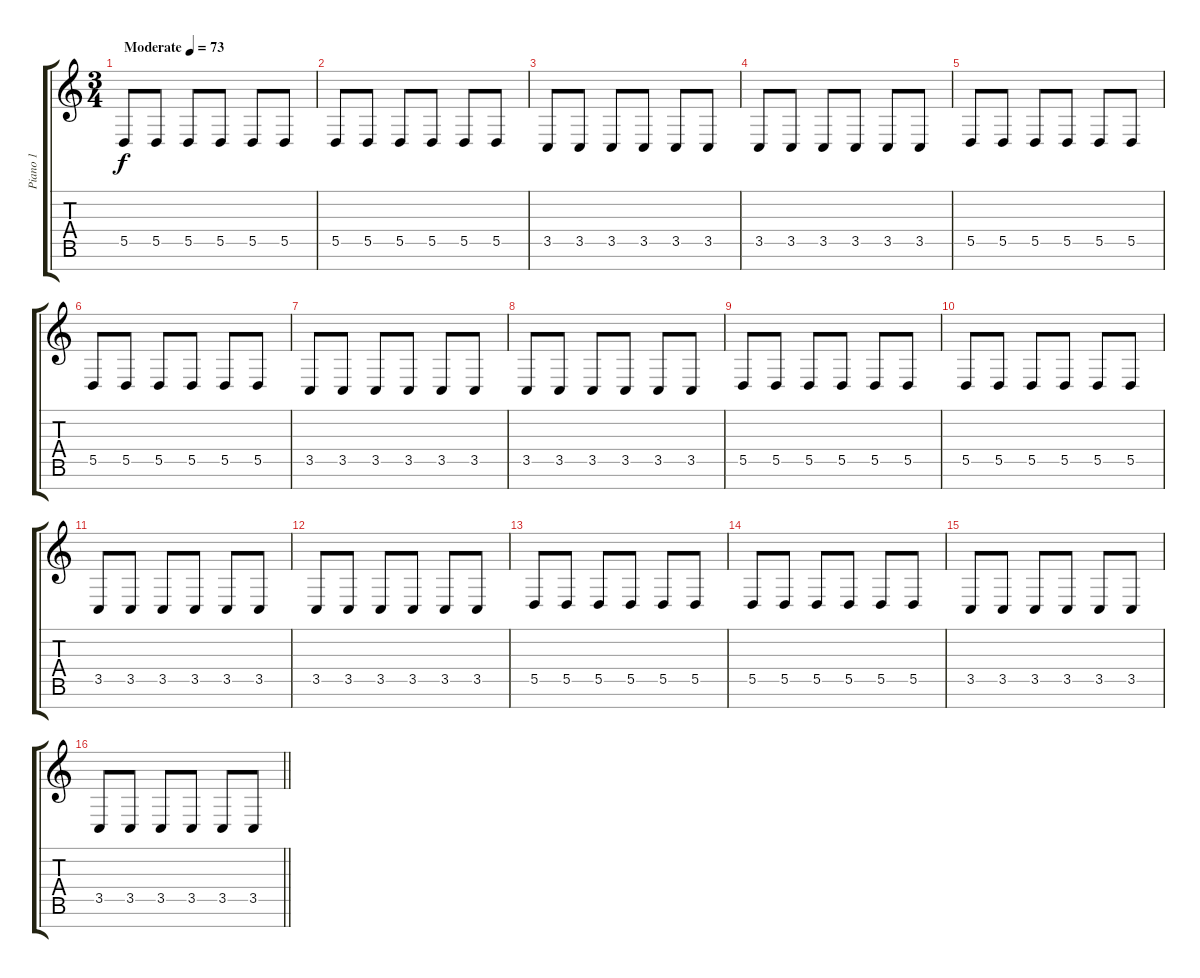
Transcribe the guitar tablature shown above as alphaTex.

\track ("Piano 1" "Piano 1") {instrument acousticgrandpiano}
\staff {score tabs}
\tuning (E4 B3 G3 D3 A2 E2 B1) {hide}
\ts (3 4)
\tempo (73 "Moderate")
\clef g2
\ks c
5.5.8{dy f instrument acousticgrandpiano} 5.5.8 5.5.8 5.5.8 5.5.8 5.5.8 |
5.5.8 5.5.8 5.5.8 5.5.8 5.5.8 5.5.8 |
3.5.8 3.5.8 3.5.8 3.5.8 3.5.8 3.5.8 |
3.5.8 3.5.8 3.5.8 3.5.8 3.5.8 3.5.8 |
5.5.8 5.5.8 5.5.8 5.5.8 5.5.8 5.5.8 |
5.5.8 5.5.8 5.5.8 5.5.8 5.5.8 5.5.8 |
3.5.8 3.5.8 3.5.8 3.5.8 3.5.8 3.5.8 |
3.5.8 3.5.8 3.5.8 3.5.8 3.5.8 3.5.8 |
5.5.8 5.5.8 5.5.8 5.5.8 5.5.8 5.5.8 |
5.5.8 5.5.8 5.5.8 5.5.8 5.5.8 5.5.8 |
3.5.8 3.5.8 3.5.8 3.5.8 3.5.8 3.5.8 |
3.5.8 3.5.8 3.5.8 3.5.8 3.5.8 3.5.8 |
5.5.8 5.5.8 5.5.8 5.5.8 5.5.8 5.5.8 |
5.5.8 5.5.8 5.5.8 5.5.8 5.5.8 5.5.8 |
3.5.8 3.5.8 3.5.8 3.5.8 3.5.8 3.5.8 |
\barLineRight lightlight
3.5.8 3.5.8 3.5.8 3.5.8 3.5.8 3.5.8
